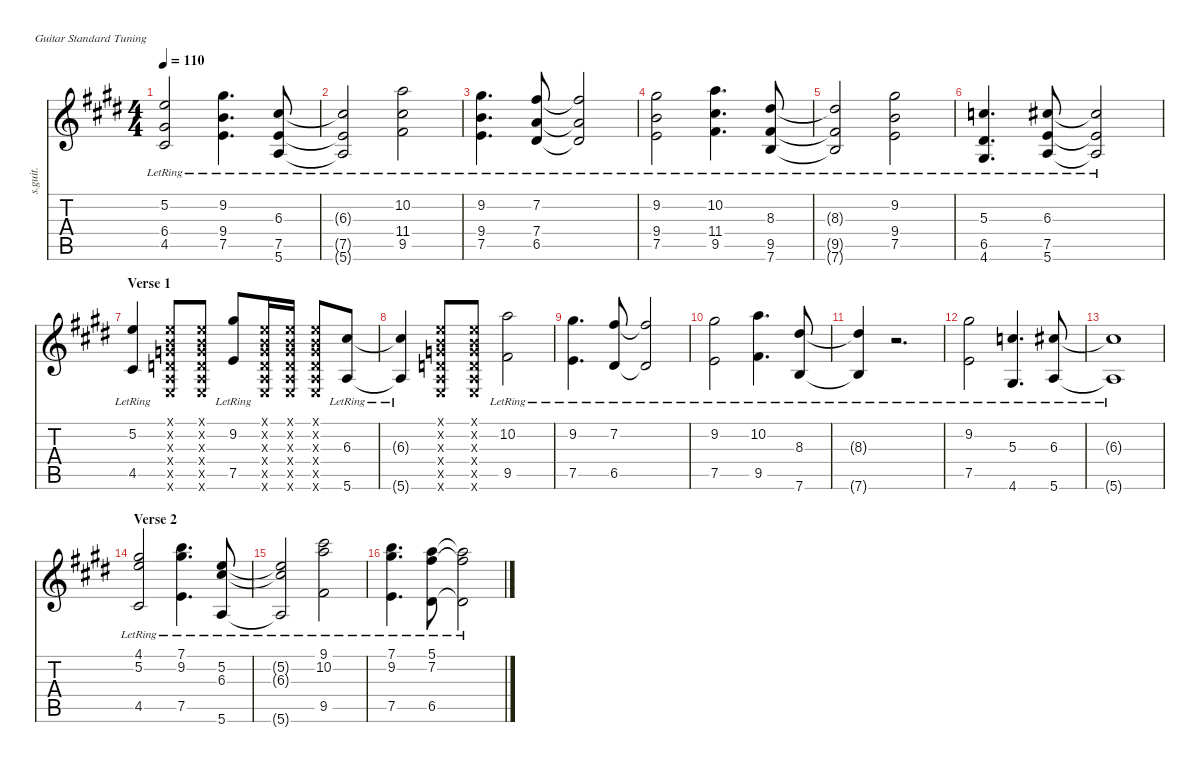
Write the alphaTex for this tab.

\defaultSystemsLayout 4
\hideDynamics
\bracketExtendMode nobrackets
\otherSystemsTrackNameOrientation horizontal
\track ("Steel Guitar" "s.guit.") {instrument acousticguitarsteel}
\staff {score tabs}
\tuning (E4 B3 G3 D3 A2 E2)
\ts (4 4)
\tempo 110
\clef g2
\ks e
(4.5{lr acc #} 5.2{lr acc forcenatural} 6.4{acc #}).2{dy mf instrument acousticguitarsteel beam Up} (7.5{lr acc forcenatural} 9.2{lr acc #} 9.4{acc forcenatural}).4{d beam Down} (5.6{lr acc forcenatural} 6.3{lr acc #} 7.5{acc forcenatural}).8{beam Up} |
(5.6{lr t acc forcenatural} 6.3{lr t acc #} 7.5{t acc forcenatural}).2{beam Up} (9.5{lr acc #} 10.2{lr acc forcenatural} 11.4{acc #}).2{beam Down} |
(7.5{lr acc forcenatural} 9.2{lr acc #} 9.4{acc forcenatural}).4{d beam Down} (6.5{lr acc #} 7.2{lr acc #} 7.4{acc forcenatural}).8{beam Up} (6.5{lr t acc #} 7.2{lr t acc #} 7.4{t acc forcenatural}).2{beam Up} |
(7.5{lr acc forcenatural} 9.2{lr acc #} 9.4{acc forcenatural}).2{beam Down} (9.5{lr acc #} 10.2{lr acc forcenatural} 11.4{acc #}).4{d beam Down} (7.6{lr acc forcenatural} 8.3{lr acc #} 9.5{acc #}).8{beam Up} |
(7.6{lr t acc forcenatural} 8.3{lr t acc #} 9.5{t acc #}).2{beam Up} (7.5{lr acc forcenatural} 9.2{lr acc #} 9.4{acc forcenatural}).2{beam Down} |
(4.6{lr acc #} 5.3{lr acc forcenatural} 6.5{acc #}).4{d beam Up} (6.3{lr acc #} 5.6{lr acc forcenatural} 7.5{acc forcenatural}).8{beam Up} (6.3{lr t acc #} 5.6{lr t acc forcenatural} 7.5{t acc forcenatural}).2{beam Up} |
\section ("" "Verse 1")
(4.5{lr acc #} 5.2{lr acc forcenatural}).4{beam Up} (0.4{x acc forcenatural} 0.3{x acc forcenatural} 0.2{x acc forcenatural} 0.5{x acc forcenatural} 0.6{x acc forcenatural} 0.1{x acc forcenatural}).8{beam Up} (0.3{x acc forcenatural} 0.2{x acc forcenatural} 0.4{x acc forcenatural} 0.5{x acc forcenatural} 0.6{x acc forcenatural} 0.1{x acc forcenatural}).8{beam Up} (7.5{lr acc forcenatural} 9.2{lr acc #}).8{beam Up} (0.3{x acc forcenatural} 0.2{x acc forcenatural} 0.4{x acc forcenatural} 0.5{x acc forcenatural} 0.6{x acc forcenatural} 0.1{x acc forcenatural}).16{beam Up} (0.3{x acc forcenatural} 0.2{x acc forcenatural} 0.4{x acc forcenatural} 0.5{x acc forcenatural} 0.6{x acc forcenatural} 0.1{x acc forcenatural}).16{beam Up} (0.3{x acc forcenatural} 0.2{x acc forcenatural} 0.4{x acc forcenatural} 0.5{x acc forcenatural} 0.6{x acc forcenatural} 0.1{x acc forcenatural}).8{beam Up} (5.6{lr acc forcenatural} 6.3{lr acc #}).8{beam Up} |
(5.6{lr t acc forcenatural} 6.3{lr t acc #}).4{beam Up} (0.3{x acc forcenatural} 0.2{x acc forcenatural} 0.4{x acc forcenatural} 0.5{x acc forcenatural} 0.6{x acc forcenatural} 0.1{x acc forcenatural}).8{beam Up} (0.3{x acc forcenatural} 0.2{x acc forcenatural} 0.4{x acc forcenatural} 0.5{x acc forcenatural} 0.6{x acc forcenatural} 0.1{x acc forcenatural}).8{beam Up} (9.5{lr acc #} 10.2{lr acc forcenatural}).2{beam Down} |
(7.5{lr acc forcenatural} 9.2{lr acc #}).4{d beam Down} (6.5{lr acc #} 7.2{lr acc #}).8{beam Up} (6.5{lr t acc #} 7.2{lr t acc #}).2{beam Up} |
(7.5{lr acc forcenatural} 9.2{lr acc #}).2{beam Down} (9.5{lr acc #} 10.2{lr acc forcenatural}).4{d beam Down} (7.6{lr acc forcenatural} 8.3{lr acc #}).8{beam Up} |
(7.6{lr t acc forcenatural} 8.3{lr t acc #}).4{beam Up} r.2{d beam Up} |
(7.5{lr acc forcenatural} 9.2{lr acc #}).2{beam Down} (4.6{lr acc #} 5.3{lr acc forcenatural}).4{d beam Up} (6.3{lr acc #} 5.6{lr acc forcenatural}).8{beam Up} |
(6.3{lr t acc #} 5.6{lr t acc forcenatural}).1{beam Up} |
\section ("" "Verse 2")
(4.5{lr acc #} 5.2{lr acc forcenatural} 4.1{lr acc #}).2{beam Up} (7.5{lr acc forcenatural} 9.2{lr acc #} 7.1{lr acc forcenatural}).4{d beam Down} (5.6{lr acc forcenatural} 6.3{lr acc #} 5.2{lr acc forcenatural}).8{beam Up} |
(5.6{lr t acc forcenatural} 6.3{lr t acc #} 5.2{lr t acc forcenatural}).2{beam Up} (9.5{lr acc #} 10.2{lr acc forcenatural} 9.1{lr acc #}).2{beam Down} |
(7.5{lr acc forcenatural} 9.2{lr acc #} 7.1{lr acc forcenatural}).4{d beam Down} (6.5{lr acc #} 7.2{lr acc #} 5.1{lr acc forcenatural}).8{beam Down} (6.5{lr t acc #} 7.2{lr t acc #} 5.1{lr t acc forcenatural}).2{beam Down}
